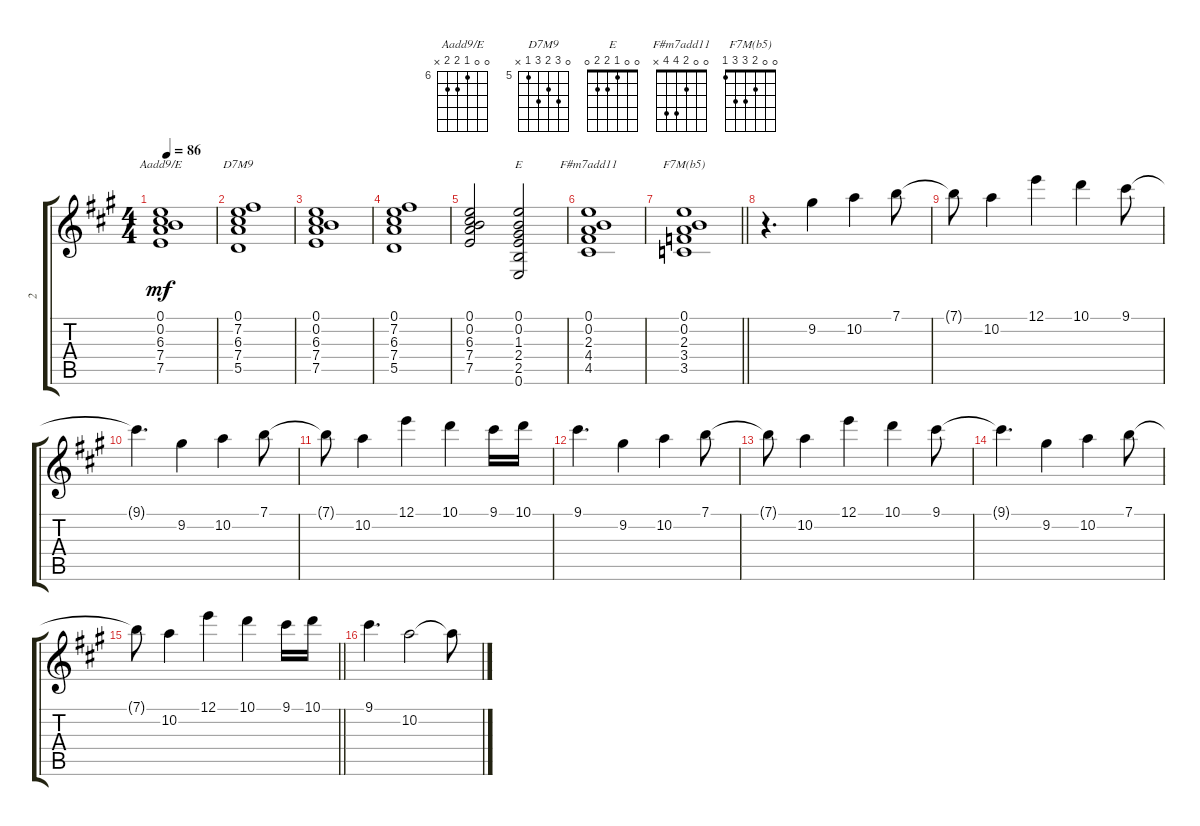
\track ("2" "2") {instrument electricguitarclean}
\staff {score tabs}
\tuning (E4 B3 G3 D3 A2 E2) {hide}
\chord ("Aadd9/E" 0 0 6 7 7 x) {firstfret 6}
\chord ("D7M9" 0 7 6 7 5 x) {firstfret 5}
\chord ("E" 0 0 1 2 2 0)
\chord ("F#m7add11" 0 0 2 4 4 x)
\chord ("F7M(b5)" 0 0 2 3 3 1)
\ts (4 4)
\tempo 86
\clef g2
\ks a
(0.1 0.2 6.3 7.4 7.5).1{ch "Aadd9/E" dy mf} |
(0.1 7.2 6.3 7.4 5.5).1{ch "D7M9"} |
(0.1 0.2 6.3 7.4 7.5).1 |
(0.1 7.2 6.3 7.4 5.5).1 |
(0.1 0.2 6.3 7.4 7.5).2 (0.1 0.2 1.3 2.4 2.5 0.6).2{ch "E"} |
(0.1 0.2 2.3 4.4 4.5).1{ch "F#m7add11"} |
\barLineRight lightlight
(0.1 0.2 2.3 3.4 3.5).1{ch "F7M(b5)"} |
r.4{d} 9.2.4 10.2.4 7.1.8 |
7.1{t}.8 10.2.4 12.1.4 10.1.4 9.1.8 |
9.1{t}.4{d} 9.2.4 10.2.4 7.1.8 |
7.1{t}.8 10.2.4 12.1.4 10.1.4 9.1.16 10.1.16 |
9.1.4{d} 9.2.4 10.2.4 7.1.8 |
7.1{t}.8 10.2.4 12.1.4 10.1.4 9.1.8 |
9.1{t}.4{d} 9.2.4 10.2.4 7.1.8 |
\barLineRight lightlight
7.1{t}.8 10.2.4 12.1.4 10.1.4 9.1.16 10.1.16 |
9.1.4{d} 10.2.2 10.2{t}.8
